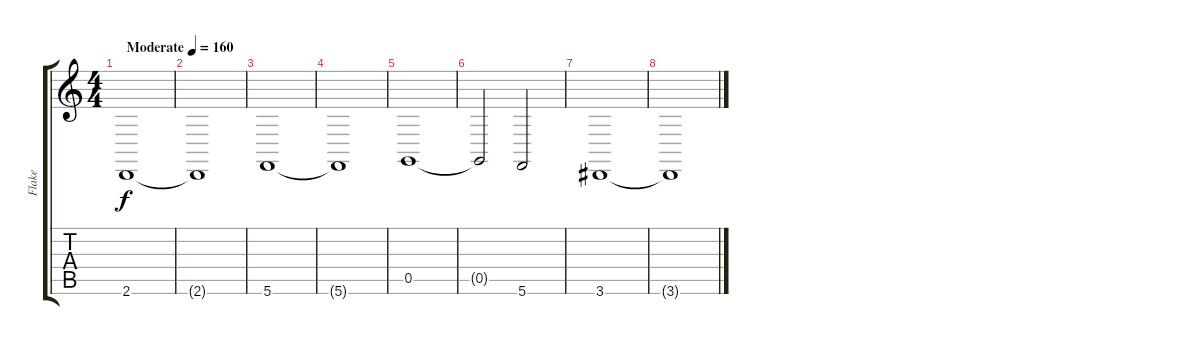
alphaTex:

\track ("Flake" "Flake") {instrument stringensemble1}
\staff {score tabs}
\tuning (D4 A3 F3 C3 G2 C2) {hide}
\ts (4 4)
\tempo (160 "Moderate")
\clef g2
\ks c
2.6.1{dy f instrument stringensemble1} |
2.6{t}.1 |
5.6.1 |
5.6{t}.1 |
0.5.1 |
0.5{t}.2 5.6.2 |
3.6.1 |
3.6{t}.1
